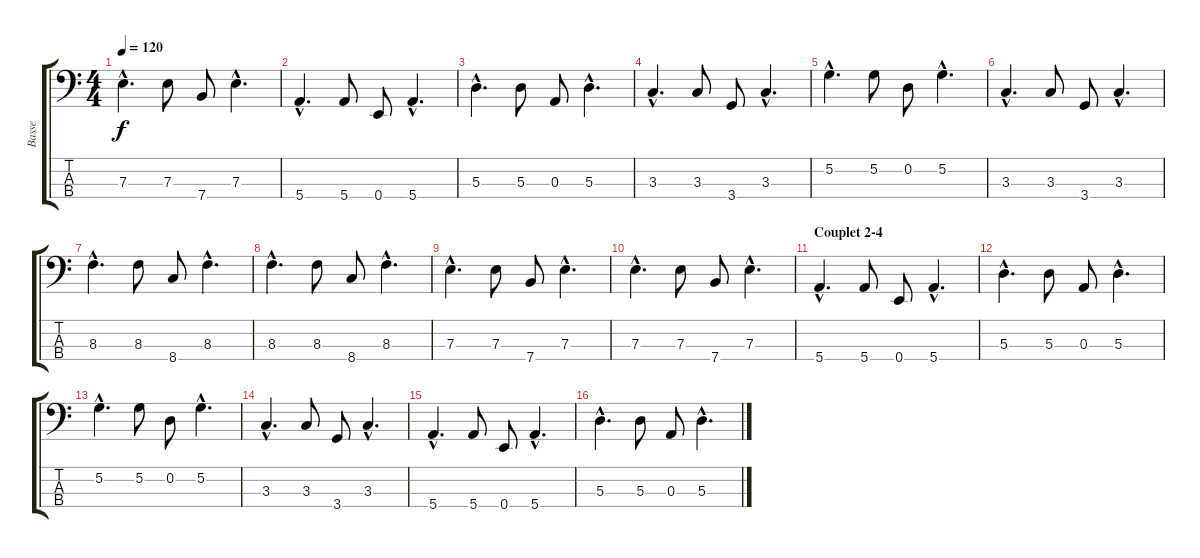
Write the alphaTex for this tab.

\track ("Basse" "Basse") {instrument acousticbass}
\staff {score tabs}
\tuning (G2 D2 A1 E1) {hide}
\ts (4 4)
\tempo 120
\clef f4
\ks c
7.3{hac}.4{d dy f} 7.3.8 7.4.8 7.3{hac}.4{d} |
5.4{hac}.4{d} 5.4.8 0.4.8 5.4{hac}.4{d} |
5.3{hac}.4{d} 5.3.8 0.3.8 5.3{hac}.4{d} |
3.3{hac}.4{d} 3.3.8 3.4.8 3.3{hac}.4{d} |
5.2{hac}.4{d} 5.2.8 0.2.8 5.2{hac}.4{d} |
3.3{hac}.4{d} 3.3.8 3.4.8 3.3{hac}.4{d} |
8.3{hac}.4{d} 8.3.8 8.4.8 8.3{hac}.4{d} |
8.3{hac}.4{d} 8.3.8 8.4.8 8.3{hac}.4{d} |
7.3{hac}.4{d} 7.3.8 7.4.8 7.3{hac}.4{d} |
7.3{hac}.4{d} 7.3.8 7.4.8 7.3{hac}.4{d} |
\section ("" "Couplet 2-4")
5.4{hac}.4{d} 5.4.8 0.4.8 5.4{hac}.4{d} |
5.3{hac}.4{d} 5.3.8 0.3.8 5.3{hac}.4{d} |
5.2{hac}.4{d} 5.2.8 0.2.8 5.2{hac}.4{d} |
3.3{hac}.4{d} 3.3.8 3.4.8 3.3{hac}.4{d} |
5.4{hac}.4{d} 5.4.8 0.4.8 5.4{hac}.4{d} |
5.3{hac}.4{d} 5.3.8 0.3.8 5.3{hac}.4{d}
